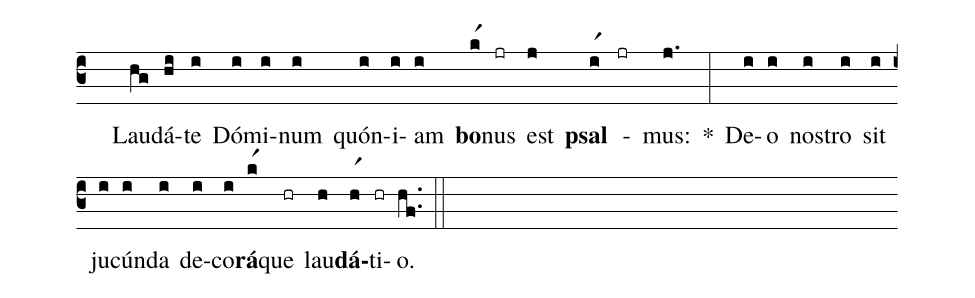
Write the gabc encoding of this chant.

%%
(c3)
( )Lau(hg)dá(hi)te(i) Dó(i)mi(i)num(i) quón(i)i(i)am(i) <b>bo</b>(kr1)nus(jr) est(j) <b>psal</b>(ir1) -(jr) mus:(j.) *(:)
De(i)o(i) nos(i)tro(i) sit(i) ju(i)cún(i)da(i) de(i)co(i)<b>rá</b>(kr1)que(hr) lau(h)<b>dá</b>(hr1)ti(hr)o.(hf..) (::)
